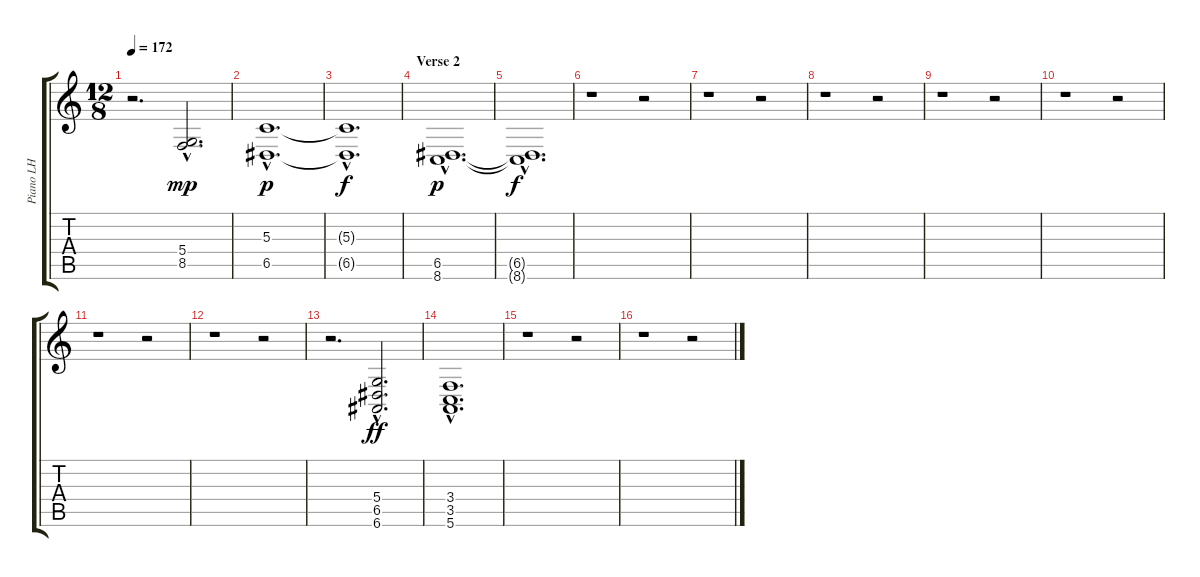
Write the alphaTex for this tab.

\track ("Piano LH" "Piano LH") {instrument acousticgrandpiano}
\staff {score tabs}
\tuning (E4 B3 G3 D3 A2 E2) {hide}
\ts (12 8)
\tempo 172
\clef g2
\ks c
r.2{d dy p} (5.4{hac} 8.5{hac}).2{d dy mp} |
(5.3{hac} 6.5{hac}).1{d dy p} |
(5.3{hac t} 6.5{hac t}).1{d dy f} |
\section ("" "Verse 2")
(6.5{hac} 8.6{hac}).1{d dy p} |
(6.5{hac t} 8.6{hac t}).1{d dy f} |
r.1 r.2 |
r.1 r.2 |
r.1 r.2 |
r.1 r.2 |
r.1 r.2 |
r.1 r.2 |
r.1 r.2 |
r.2{d} (5.4{hac} 6.5{hac} 6.6{hac}).2{d dy ff} |
(3.4{hac} 3.5{hac} 5.6{hac}).1{d} |
r.1 r.2 |
r.1 r.2
